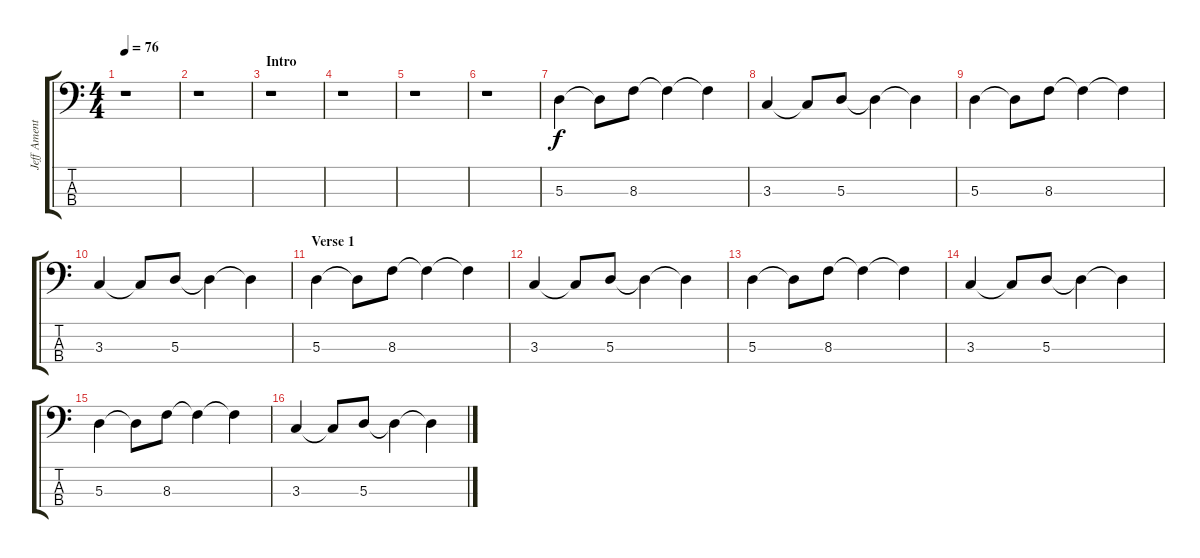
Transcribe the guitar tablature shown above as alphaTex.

\track ("Jeff Ament" "Jeff Ament") {instrument electricbassfinger}
\staff {score tabs}
\tuning (G2 D2 A1 E1) {hide}
\ts (4 4)
\tempo 76
\clef f4
\ks c
r.1{dy f instrument electricbassfinger} |
r.1 |
\section ("" "Intro")
r.1 |
r.1 |
r.1 |
r.1 |
\section ("" "")
5.3.4 5.3{t}.8 8.3.8 8.3{t}.4 8.3{t}.4 |
3.3.4 3.3{t}.8 5.3.8 5.3{t}.4 5.3{t}.4 |
5.3.4 5.3{t}.8 8.3.8 8.3{t}.4 8.3{t}.4 |
3.3.4 3.3{t}.8 5.3.8 5.3{t}.4 5.3{t}.4 |
\section ("" "Verse 1")
5.3.4 5.3{t}.8 8.3.8 8.3{t}.4 8.3{t}.4 |
3.3.4 3.3{t}.8 5.3.8 5.3{t}.4 5.3{t}.4 |
5.3.4 5.3{t}.8 8.3.8 8.3{t}.4 8.3{t}.4 |
3.3.4 3.3{t}.8 5.3.8 5.3{t}.4 5.3{t}.4 |
5.3.4 5.3{t}.8 8.3.8 8.3{t}.4 8.3{t}.4 |
3.3.4 3.3{t}.8 5.3.8 5.3{t}.4 5.3{t}.4
